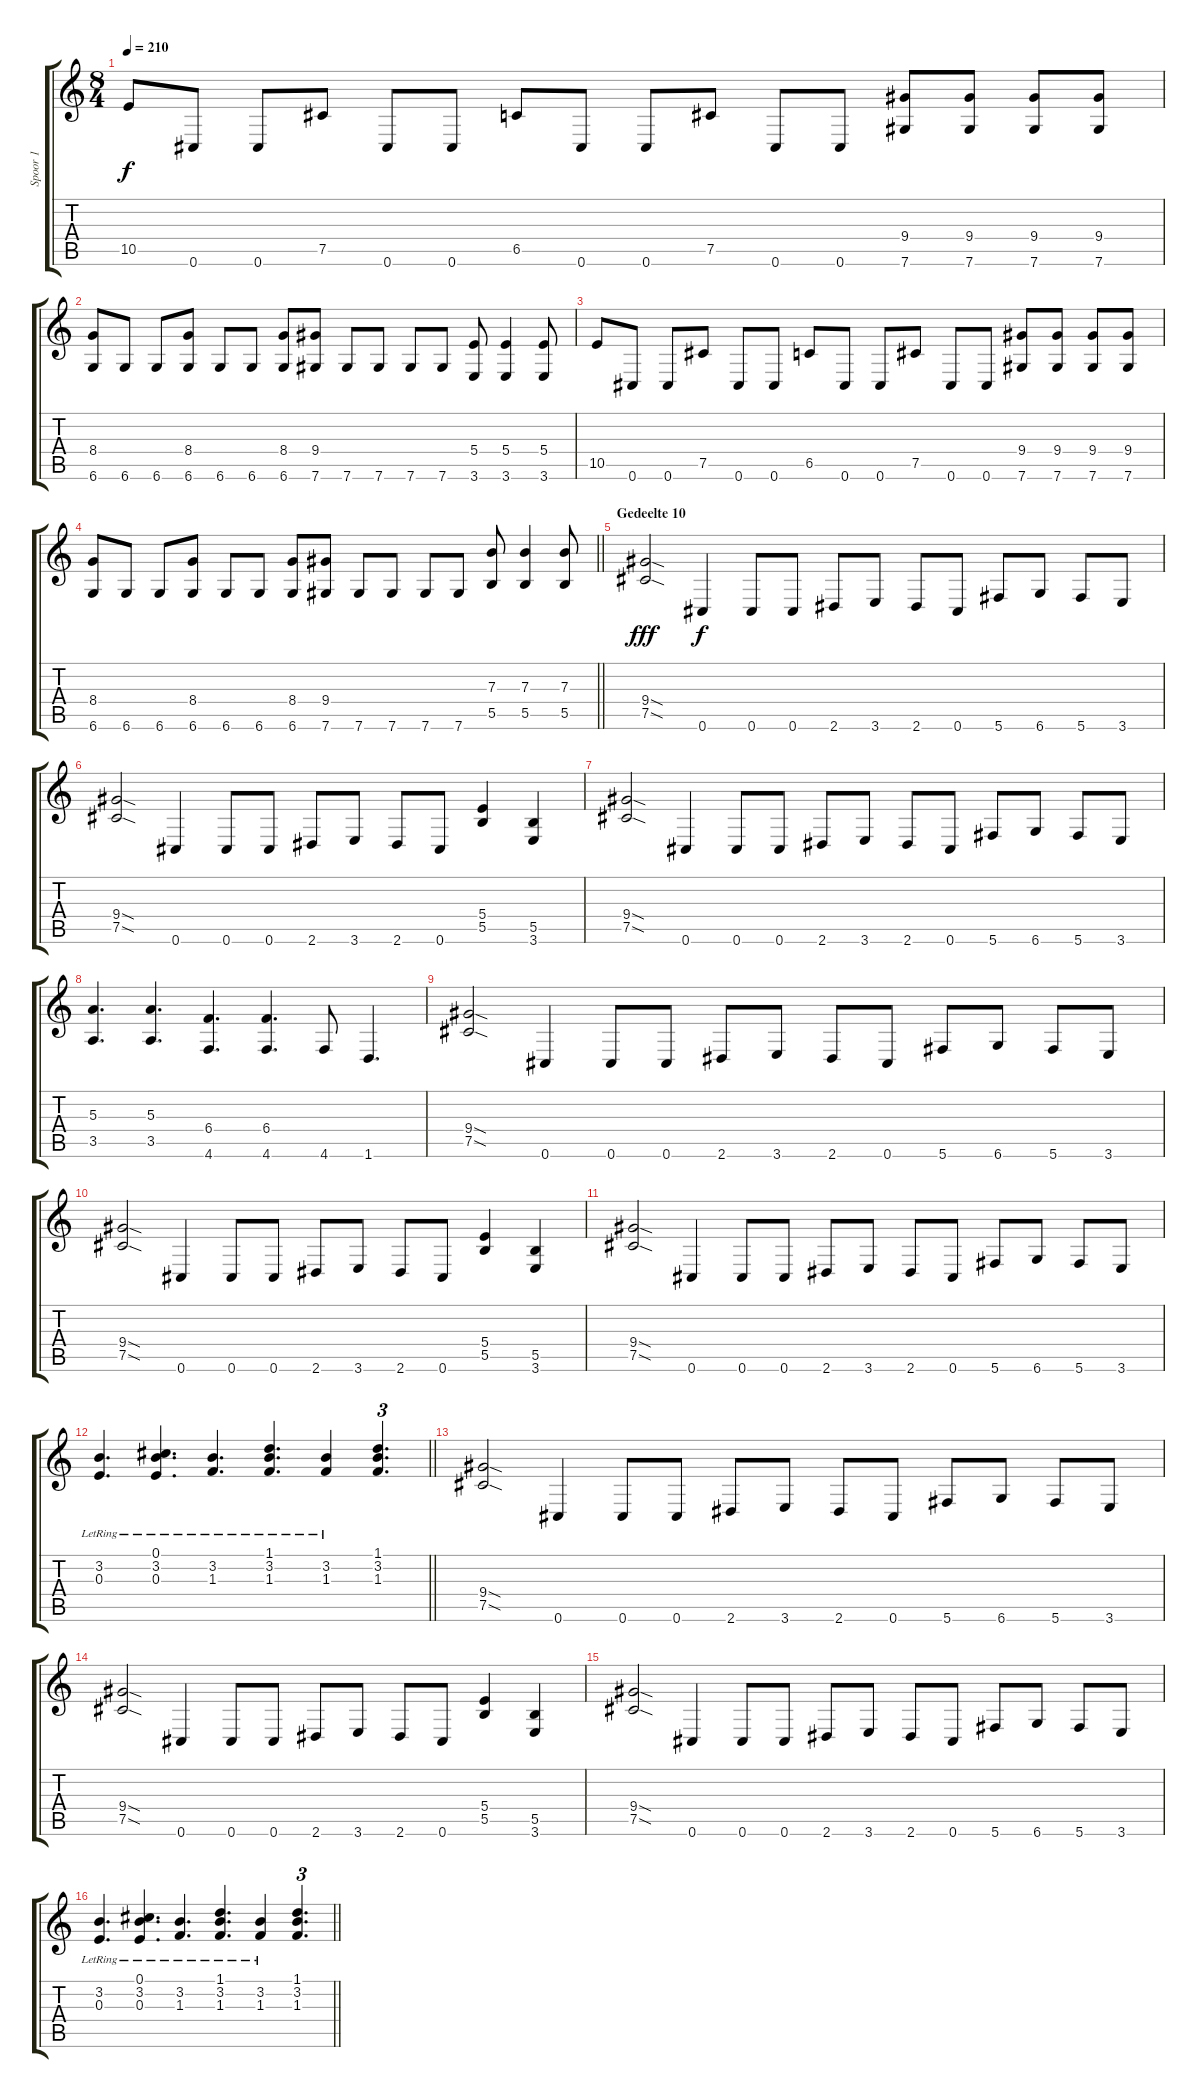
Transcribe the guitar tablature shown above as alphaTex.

\track ("Spoor 1" "Spoor 1") {instrument distortionguitar}
\staff {score tabs}
\tuning (Db4 Ab3 E3 B2 Gb2 Db2) {hide}
\ts (8 4)
\tempo 210
\clef g2
\ks c
10.5.8{dy f} 0.6.8 0.6.8 7.5.8 0.6.8 0.6.8 6.5.8 0.6.8 0.6.8 7.5.8 0.6.8 0.6.8 (9.4 7.6).8 (9.4 7.6).8 (9.4 7.6).8 (9.4 7.6).8 |
(8.4 6.6).8 6.6.8 6.6.8 (8.4 6.6).8 6.6.8 6.6.8 (8.4 6.6).8 (9.4 7.6).8 7.6.8 7.6.8 7.6.8 7.6.8 (5.4 3.6).8 (5.4 3.6).4 (5.4 3.6).8 |
10.5.8 0.6.8 0.6.8 7.5.8 0.6.8 0.6.8 6.5.8 0.6.8 0.6.8 7.5.8 0.6.8 0.6.8 (9.4 7.6).8 (9.4 7.6).8 (9.4 7.6).8 (9.4 7.6).8 |
\barLineRight lightlight
(8.4 6.6).8 6.6.8 6.6.8 (8.4 6.6).8 6.6.8 6.6.8 (8.4 6.6).8 (9.4 7.6).8 7.6.8 7.6.8 7.6.8 7.6.8 (7.3 5.5).8 (7.3 5.5).4 (7.3 5.5).8 |
\section ("" "Gedeelte 10")
(9.4{sod} 7.5{sod}).2{dy fff} 0.6.4{dy f} 0.6.8 0.6.8 2.6.8 3.6.8 2.6.8 0.6.8 5.6.8 6.6.8 5.6.8 3.6.8 |
(9.4{sod} 7.5{sod}).2 0.6.4 0.6.8 0.6.8 2.6.8 3.6.8 2.6.8 0.6.8 (5.4 5.5).4 (5.5 3.6).4 |
(9.4{sod} 7.5{sod}).2 0.6.4 0.6.8 0.6.8 2.6.8 3.6.8 2.6.8 0.6.8 5.6.8 6.6.8 5.6.8 3.6.8 |
(5.3 3.5).4{d} (5.3 3.5).4{d} (6.4 4.6).4{d} (6.4 4.6).4{d} 4.6.8 1.6.4{d} |
(9.4{sod} 7.5{sod}).2 0.6.4 0.6.8 0.6.8 2.6.8 3.6.8 2.6.8 0.6.8 5.6.8 6.6.8 5.6.8 3.6.8 |
(9.4{sod} 7.5{sod}).2 0.6.4 0.6.8 0.6.8 2.6.8 3.6.8 2.6.8 0.6.8 (5.4 5.5).4 (5.5 3.6).4 |
(9.4{sod} 7.5{sod}).2 0.6.4 0.6.8 0.6.8 2.6.8 3.6.8 2.6.8 0.6.8 5.6.8 6.6.8 5.6.8 3.6.8 |
\barLineRight lightlight
(3.2{lr} 0.3{lr}).4{d} (0.1{lr} 3.2{lr} 0.3{lr}).4{d} (3.2{lr} 1.3{lr}).4{d} (1.1{lr} 3.2{lr} 1.3{lr}).4{d} (3.2{lr} 1.3{lr}).4 (1.1 3.2 1.3).4{d tu (3 2)} |
(9.4{sod} 7.5{sod}).2 0.6.4 0.6.8 0.6.8 2.6.8 3.6.8 2.6.8 0.6.8 5.6.8 6.6.8 5.6.8 3.6.8 |
(9.4{sod} 7.5{sod}).2 0.6.4 0.6.8 0.6.8 2.6.8 3.6.8 2.6.8 0.6.8 (5.4 5.5).4 (5.5 3.6).4 |
(9.4{sod} 7.5{sod}).2 0.6.4 0.6.8 0.6.8 2.6.8 3.6.8 2.6.8 0.6.8 5.6.8 6.6.8 5.6.8 3.6.8 |
\barLineRight lightlight
(3.2{lr} 0.3{lr}).4{d} (0.1{lr} 3.2{lr} 0.3{lr}).4{d} (3.2{lr} 1.3{lr}).4{d} (1.1{lr} 3.2{lr} 1.3{lr}).4{d} (3.2{lr} 1.3{lr}).4 (1.1 3.2 1.3).4{d tu (3 2)}
